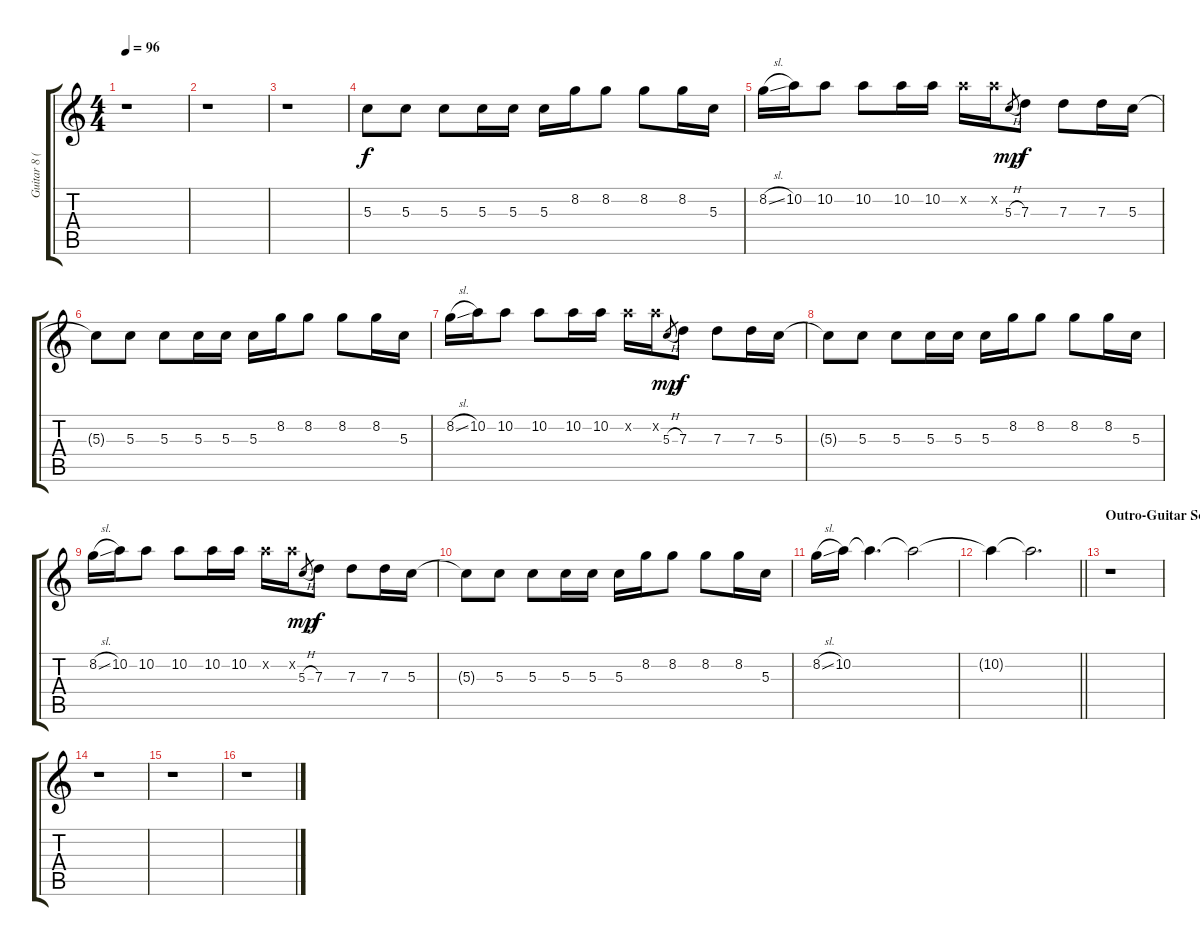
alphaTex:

\track ("Guitar 8 (dist.)" "Guitar 8 (") {instrument distortionguitar}
\staff {score tabs}
\tuning (E4 B3 G3 D3 A2 E2) {hide}
\ts (4 4)
\tempo 96
\clef g2
\ks aminor
r.1{dy f} |
r.1 |
r.1 |
5.3.8 5.3.8 5.3.8 5.3.16 5.3.16 5.3.16 8.2.16 8.2.8 8.2.8 8.2.16 5.3.16 |
8.2{sl}.16 10.2.16 10.2.8 10.2.8 10.2.16 10.2.16 10.2{x}.16 10.2{x}.16 5.3{h}.8{gr dy mp} 7.3.8{dy f} 7.3.8 7.3.16 5.3.16 |
5.3{t}.8 5.3.8 5.3.8 5.3.16 5.3.16 5.3.16 8.2.16 8.2.8 8.2.8 8.2.16 5.3.16 |
8.2{sl}.16 10.2.16 10.2.8 10.2.8 10.2.16 10.2.16 10.2{x}.16 10.2{x}.16 5.3{h}.8{gr dy mp} 7.3.8{dy f} 7.3.8 7.3.16 5.3.16 |
5.3{t}.8 5.3.8 5.3.8 5.3.16 5.3.16 5.3.16 8.2.16 8.2.8 8.2.8 8.2.16 5.3.16 |
8.2{sl}.16 10.2.16 10.2.8 10.2.8 10.2.16 10.2.16 10.2{x}.16 10.2{x}.16 5.3{h}.8{gr dy mp} 7.3.8{dy f} 7.3.8 7.3.16 5.3.16 |
5.3{t}.8 5.3.8 5.3.8 5.3.16 5.3.16 5.3.16 8.2.16 8.2.8 8.2.8 8.2.16 5.3.16 |
8.2{sl}.16 10.2.16 10.2{t}.4{d} 10.2{t}.2 |
\barLineRight lightlight
10.2{t}.4 10.2{t}.2{d instrument distortionguitar} |
\section ("" "Outro-Guitar Solo")
r.1 |
r.1 |
r.1 |
r.1
